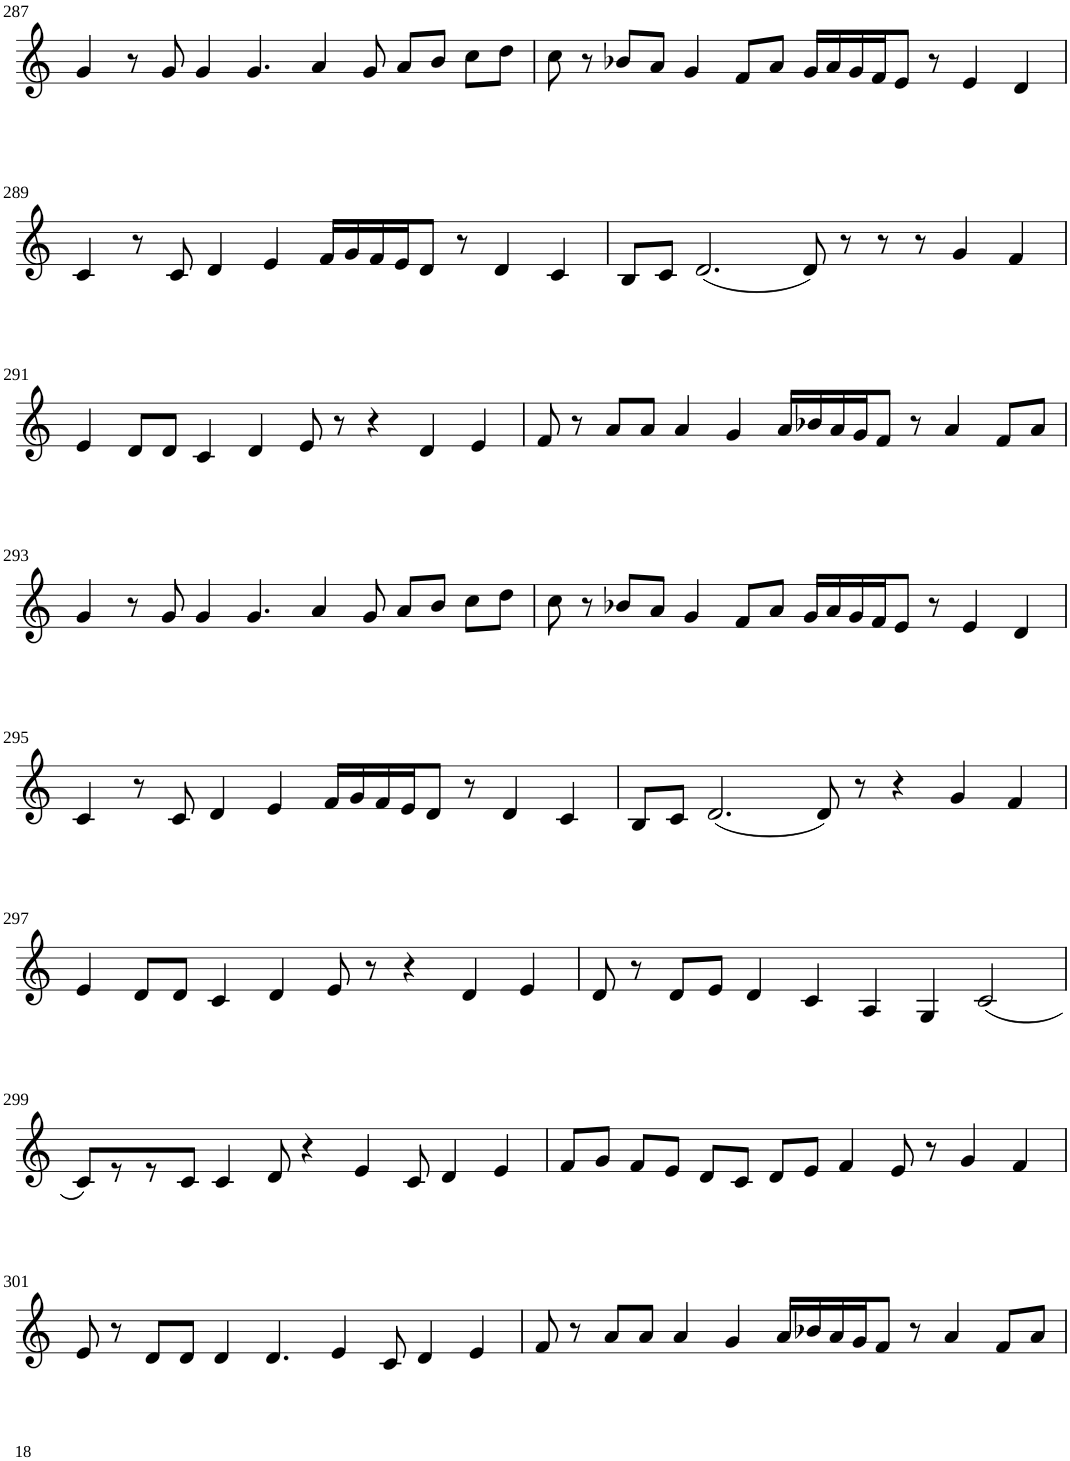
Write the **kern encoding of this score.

**kern
*part1
*staff1
*I"Violin
!!LO:PB:g=z
*clefG2
*k[]
*M8/4
=287
4g/
8r
8g/
4g/
4.g/
4a/
8g/
8a/L
8b/J
8cc\L
8dd\J
=288
8cc\
8r
8b-X/L
8a/J
4g/
8f/L
8a/J
16g/LL
16a/
16g/
16f/J
8e/J
8r
4e/
4d/
!!LO:LB:g=z
=289
4c/
8r
8c/
4d/
4e/
16f/LL
16g/
16f/
16e/J
8d/J
8r
4d/
4c/
=290
8B/L
8c/J
(2.d/
8d/)
8r
8r
8r
4g/
4f/
!!LO:LB:g=z
=291
4e/
8d/L
8d/J
4c/
4d/
8e/
8r
4r
4d/
4e/
=292
8f/
8r
8a/L
8a/J
4a/
4g/
16a/LL
16b-X/
16a/
16g/J
8f/J
8r
4a/
8f/L
8a/J
!!LO:LB:g=z
=293
4g/
8r
8g/
4g/
4.g/
4a/
8g/
8a/L
8b/J
8cc\L
8dd\J
=294
8cc\
8r
8b-X/L
8a/J
4g/
8f/L
8a/J
16g/LL
16a/
16g/
16f/J
8e/J
8r
4e/
4d/
!!LO:LB:g=z
=295
4c/
8r
8c/
4d/
4e/
16f/LL
16g/
16f/
16e/J
8d/J
8r
4d/
4c/
=296
8B/L
8c/J
(2.d/
8d/)
8r
4r
4g/
4f/
!!LO:LB:g=z
=297
4e/
8d/L
8d/J
4c/
4d/
8e/
8r
4r
4d/
4e/
=298
8d/
8r
8d/L
8e/J
4d/
4c/
4A/
4G/
(2c/
!!LO:LB:g=z
=299
8c/L)
8r
8r
8c/J
4c/
8d/
4r
4e/
8c/
4d/
4e/
=300
8f/L
8g/J
8f/L
8e/J
8d/L
8c/J
8d/L
8e/J
4f/
8e/
8r
4g/
4f/
!!LO:LB:g=z
=301
8e/
8r
8d/L
8d/J
4d/
4.d/
4e/
8c/
4d/
4e/
=302
8f/
8r
8a/L
8a/J
4a/
4g/
16a/LL
16b-X/
16a/
16g/J
8f/J
8r
4a/
8f/L
8a/J
=
*-
